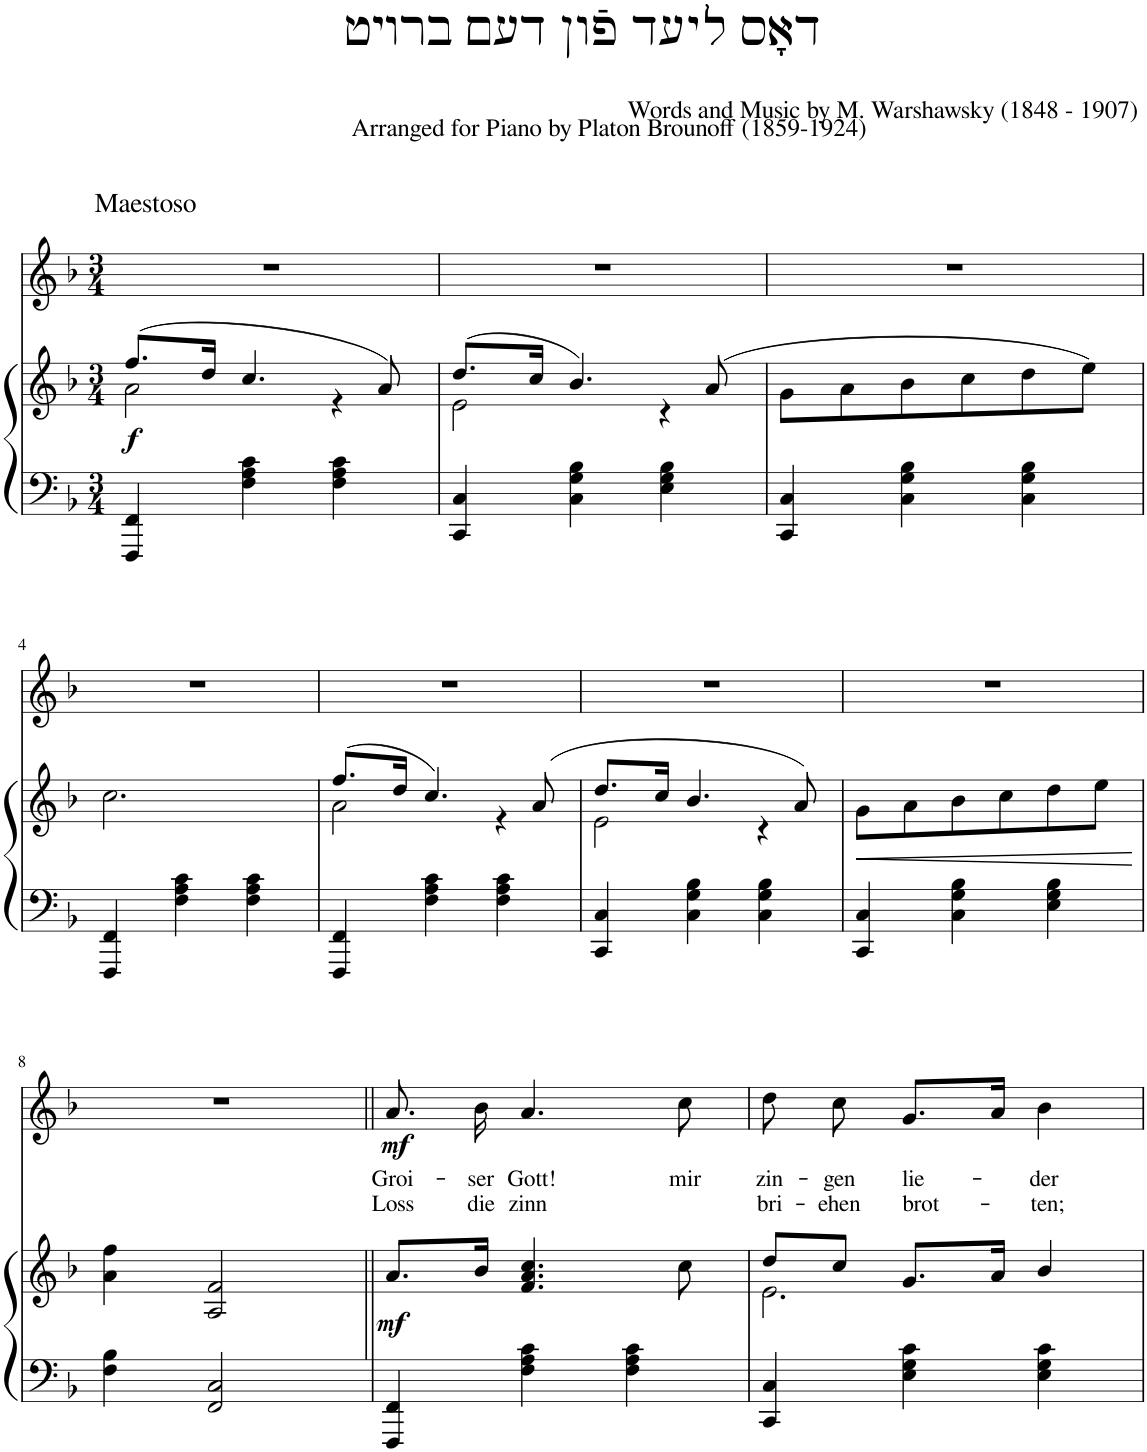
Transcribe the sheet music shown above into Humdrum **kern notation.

**kern	**kern	**dynam	**kern	**text	**text	**dynam
*part2	*part2	*part2	*part1	*part1	*part1	*part1
*staff3	*staff2	*staff2/3	*staff1	*staff1	*staff1	*staff1
*I"Klavier	*	*	*I"Piano	*	*	*
*	*	*	*I'Pno	*	*	*
*clefF4	*clefG2	*	*clefG2	*	*	*
*k[b-]	*k[b-]	*	*k[b-]	*	*	*
*M3/4	*M3/4	*	*M3/4	*	*	*
=1	=1	=1	=1	=1	=1	=1
*	*^	*	*	*	*	*
!	!	!	!	!LO:TX:a:t=Maestoso	!	!	!
!	!	!	!LO:DY:b	!	!	!	!
4FFF/ 4FF/	(8.ff/L	2a\	f	2.r	.	.	.
.	16dd/Jk	.	.	.	.	.	.
4F\ 4A\ 4c\	4.cc/	.	.	.	.	.	.
4F\ 4A\ 4c\	.	4r	.	.	.	.	.
.	8a/)	.	.	.	.	.	.
=2	=2	=2	=2	=2	=2	=2	=2
4CC/ 4C/	(8.dd/L	2e\	.	2.r	.	.	.
.	16cc/Jk	.	.	.	.	.	.
4C\ 4G\ 4B-\	4.b-/)	.	.	.	.	.	.
4E\ 4G\ 4B-\	.	4r	.	.	.	.	.
.	(8a/	.	.	.	.	.	.
*	*v	*v	*	*	*	*	*
=3	=3	=3	=3	=3	=3	=3
4CC/ 4C/	8g\L	.	2.r	.	.	.
.	8a\	.	.	.	.	.
4C\ 4G\ 4B-\	8b-\	.	.	.	.	.
.	8cc\	.	.	.	.	.
4C\ 4G\ 4B-\	8dd\	.	.	.	.	.
.	8ee\J)	.	.	.	.	.
!!LO:LB:g=z
=4	=4	=4	=4	=4	=4	=4
4FFF/ 4FF/	2.cc\	.	2.r	.	.	.
4F\ 4A\ 4c\	.	.	.	.	.	.
4F\ 4A\ 4c\	.	.	.	.	.	.
=5	=5	=5	=5	=5	=5	=5
*	*^	*	*	*	*	*
4FFF/ 4FF/	(8.ff/L	2a\	.	2.r	.	.	.
.	16dd/Jk	.	.	.	.	.	.
4F\ 4A\ 4c\	4.cc/)	.	.	.	.	.	.
4F\ 4A\ 4c\	.	4r	.	.	.	.	.
.	(8a/	.	.	.	.	.	.
=6	=6	=6	=6	=6	=6	=6	=6
4CC/ 4C/	8.dd/L	2e\	.	2.r	.	.	.
.	16cc/Jk	.	.	.	.	.	.
4C\ 4G\ 4B-\	4.b-/	.	.	.	.	.	.
4C\ 4G\ 4B-\	.	4r	.	.	.	.	.
.	8a/)	.	.	.	.	.	.
*	*v	*v	*	*	*	*	*
=7	=7	=7	=7	=7	=7	=7
!	!	!LO:HP:b	!	!	!	!
4CC/ 4C/	8g\L	<	2.r	.	.	.
.	8a\	.	.	.	.	.
4C\ 4G\ 4B-\	8b-\	.	.	.	.	.
.	8cc\	.	.	.	.	.
4E\ 4G\ 4B-\	8dd\	.	.	.	.	.
.	8ee\J	.	.	.	.	.
.	.	[	.	.	.	.
!!LO:LB:g=z
=8	=8	=8	=8	=8	=8	=8
4F\ 4B-\	4a\ 4ff\	.	2.r	.	.	.
2FF/ 2C/	2A/ 2f/	.	.	.	.	.
=9||	=9||	=9||	=9||	=9||	=9||	=9||
!	!	!LO:DY:b	!	!LO:LY:b	!LO:LY:b	!LO:DY:b
4FFF/ 4FF/	8.a/L	mf	8.a/	Groi-	Loss	mf
!	!	!	!	!LO:LY:b	!LO:LY:b	!
.	16b-/Jk	.	16b-\	-ser	die	.
!	!	!	!	!LO:LY:b	!LO:LY:b	!
4F\ 4A\ 4c\	4.f/ 4.a/ 4.cc/	.	4.a/	Gott!	zinn	.
4F\ 4A\ 4c\	.	.	.	.	.	.
!	!	!	!	!LO:LY:b	!	!
.	8cc\	.	8cc\	mir	.	.
=10	=10	=10	=10	=10	=10	=10
*	*^	*	*	*	*	*
!	!	!	!	!	!LO:LY:b	!LO:LY:b	!
4CC/ 4C/	8dd/L	2.e\	.	8dd\	zin-	bri-	.
!	!	!	!	!	!LO:LY:b	!LO:LY:b	!
.	8cc/J	.	.	8cc\	-gen	-ehen	.
!	!	!	!	!	!LO:LY:b	!LO:LY:b	!
4E\ 4G\ 4c\	8.g/L	.	.	8.g/L	lie-	brot-	.
.	16a/Jk	.	.	16a/Jk	.	.	.
!	!	!	!	!	!LO:LY:b	!LO:LY:b	!
4E\ 4G\ 4c\	4b-/	.	.	4b-\	-der	-ten;	.
*	*v	*v	*	*	*	*	*
=	=	=	=	=	=	=
*-	*-	*-	*-	*-	*-	*-
